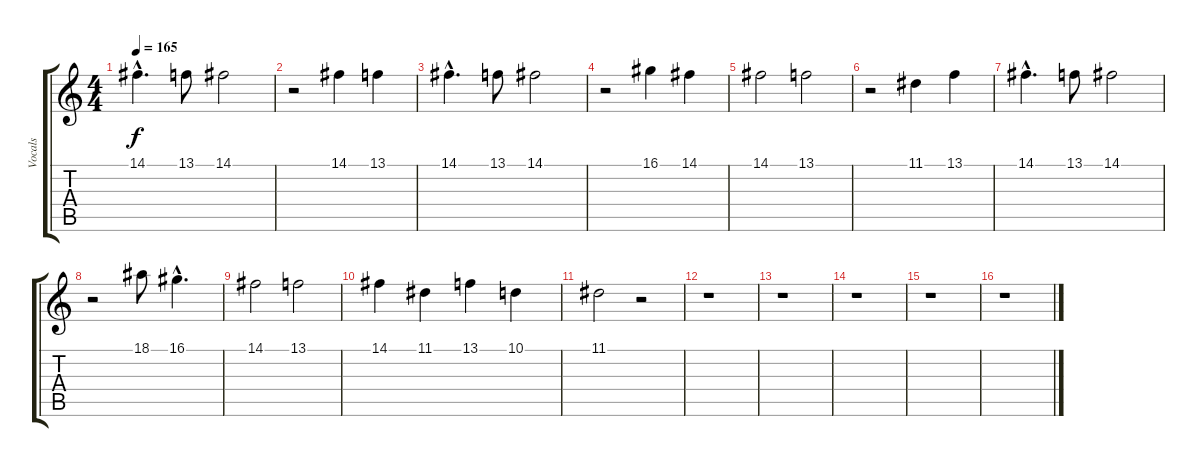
\track ("Vocals" "Vocals") {instrument lead6voice}
\staff {score tabs}
\tuning (E4 B3 G3 D3 A2 E2) {hide}
\ts (4 4)
\tempo 165
\clef g2
\ks c
14.1{hac}.4{d dy f} 13.1.8 14.1.2 |
r.2 14.1.4 13.1.4 |
14.1{hac}.4{d} 13.1.8 14.1.2 |
r.2 16.1.4 14.1.4 |
14.1.2 13.1.2 |
r.2 11.1.4 13.1.4 |
14.1{hac}.4{d} 13.1.8 14.1.2 |
r.2 18.1.8 16.1{hac}.4{d} |
14.1.2 13.1.2 |
14.1.4 11.1.4 13.1.4 10.1.4 |
11.1.2 r.2 |
r.1 |
r.1 |
r.1 |
r.1 |
r.1
